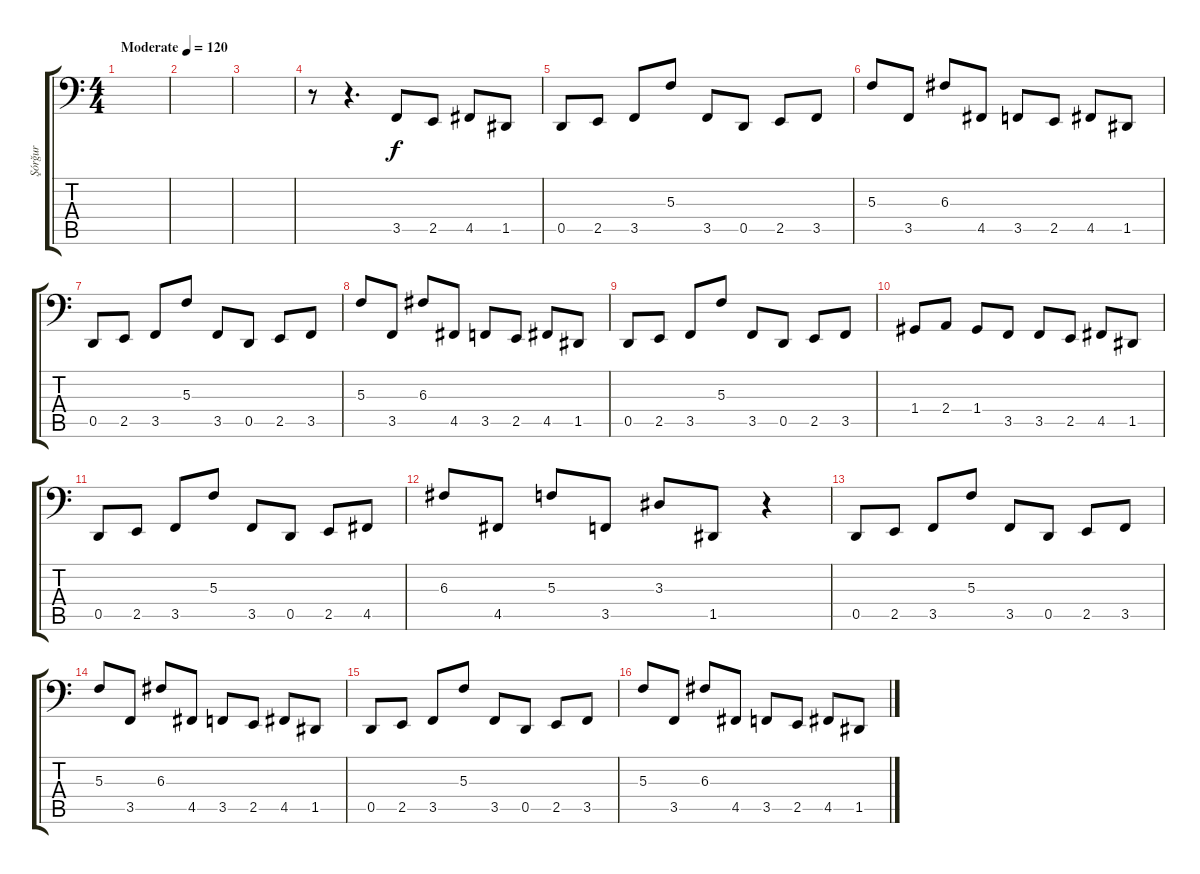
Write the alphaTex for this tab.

\track ("Şórğur" "Şórğur") {instrument distortionguitar}
\staff {score tabs}
\tuning (A2 F2 C2 G1 D1 A0) {hide}
\ts (4 4)
\tempo (120 "Moderate")
\clef f4
\ks c
|
|
|
r.8 r.4{d} 3.5.8 2.5.8 4.5.8 1.5.8 |
0.5.8 2.5.8 3.5.8 5.3.8 3.5.8 0.5.8 2.5.8 3.5.8 |
5.3.8 3.5.8 6.3.8 4.5.8 3.5.8 2.5.8 4.5.8 1.5.8 |
0.5.8 2.5.8 3.5.8 5.3.8 3.5.8 0.5.8 2.5.8 3.5.8 |
5.3.8 3.5.8 6.3.8 4.5.8 3.5.8 2.5.8 4.5.8 1.5.8 |
0.5.8 2.5.8 3.5.8 5.3.8 3.5.8 0.5.8 2.5.8 3.5.8 |
1.4.8 2.4.8 1.4.8 3.5.8 3.5.8 2.5.8 4.5.8 1.5.8 |
0.5.8 2.5.8 3.5.8 5.3.8 3.5.8 0.5.8 2.5.8 4.5.8 |
6.3.8 4.5.8 5.3.8 3.5.8 3.3.8 1.5.8 r.4 |
0.5.8 2.5.8 3.5.8 5.3.8 3.5.8 0.5.8 2.5.8 3.5.8 |
5.3.8 3.5.8 6.3.8 4.5.8 3.5.8 2.5.8 4.5.8 1.5.8 |
0.5.8 2.5.8 3.5.8 5.3.8 3.5.8 0.5.8 2.5.8 3.5.8 |
5.3.8 3.5.8 6.3.8 4.5.8 3.5.8 2.5.8 4.5.8 1.5.8
